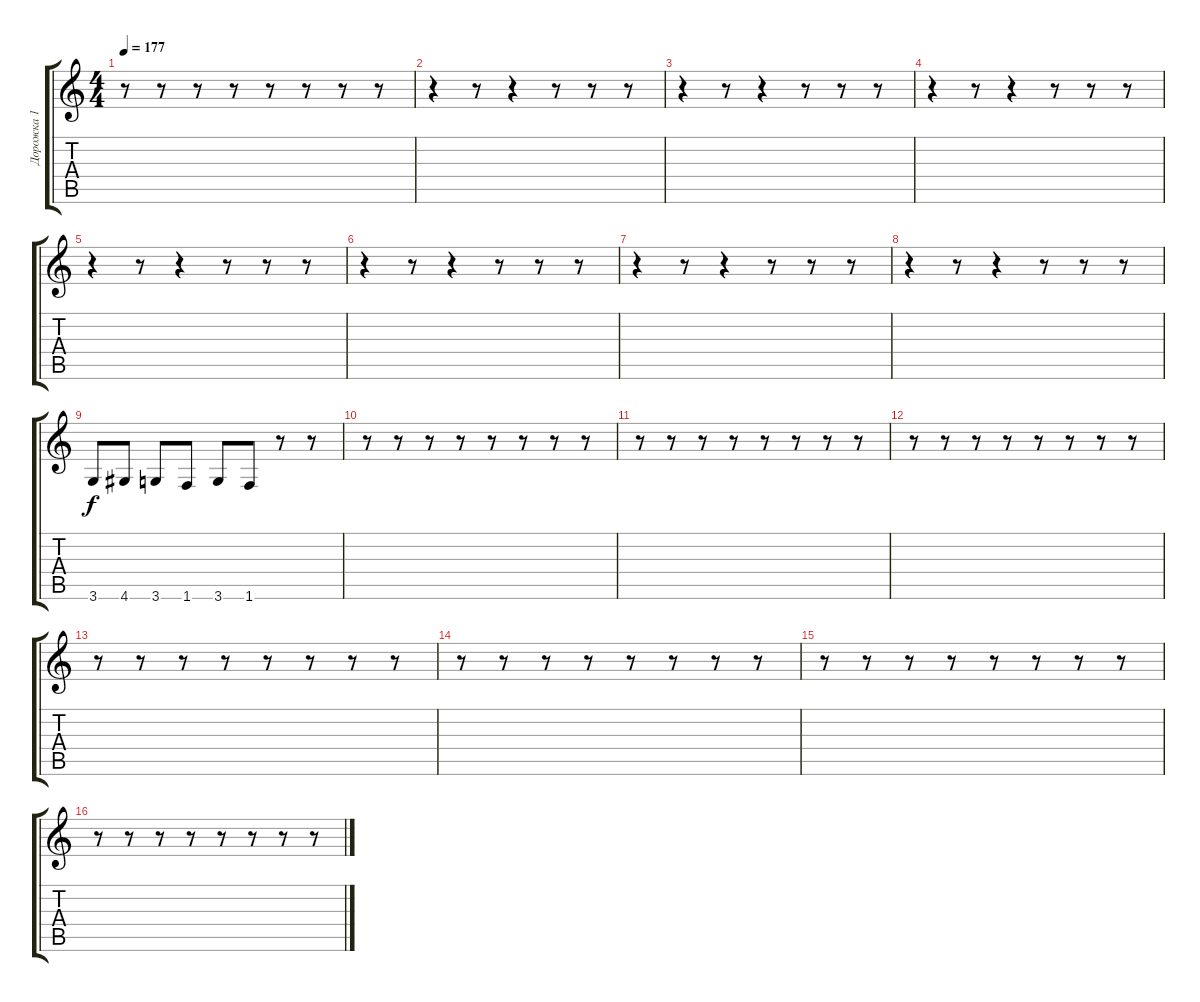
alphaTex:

\track ("Дорожка 1" "Дорожка 1") {instrument electricbassfinger}
\staff {score tabs}
\tuning (E4 B3 G3 D3 A2 E2) {hide}
\ts (4 4)
\tempo 177
\clef g2
\ks c
r.8{dy f} r.8 r.8 r.8 r.8 r.8 r.8 r.8 |
r.4 r.8 r.4 r.8 r.8 r.8 |
r.4 r.8 r.4 r.8 r.8 r.8 |
r.4 r.8 r.4 r.8 r.8 r.8 |
r.4 r.8 r.4 r.8 r.8 r.8 |
r.4 r.8 r.4 r.8 r.8 r.8 |
r.4 r.8 r.4 r.8 r.8 r.8 |
r.4 r.8 r.4 r.8 r.8 r.8 |
3.6.8 4.6.8 3.6.8 1.6.8 3.6.8 1.6.8 r.8 r.8 |
r.8 r.8 r.8 r.8 r.8 r.8 r.8 r.8 |
r.8 r.8 r.8 r.8 r.8 r.8 r.8 r.8 |
r.8 r.8 r.8 r.8 r.8 r.8 r.8 r.8 |
r.8 r.8 r.8 r.8 r.8 r.8 r.8 r.8 |
r.8 r.8 r.8 r.8 r.8 r.8 r.8 r.8 |
r.8 r.8 r.8 r.8 r.8 r.8 r.8 r.8 |
r.8 r.8 r.8 r.8 r.8 r.8 r.8 r.8
